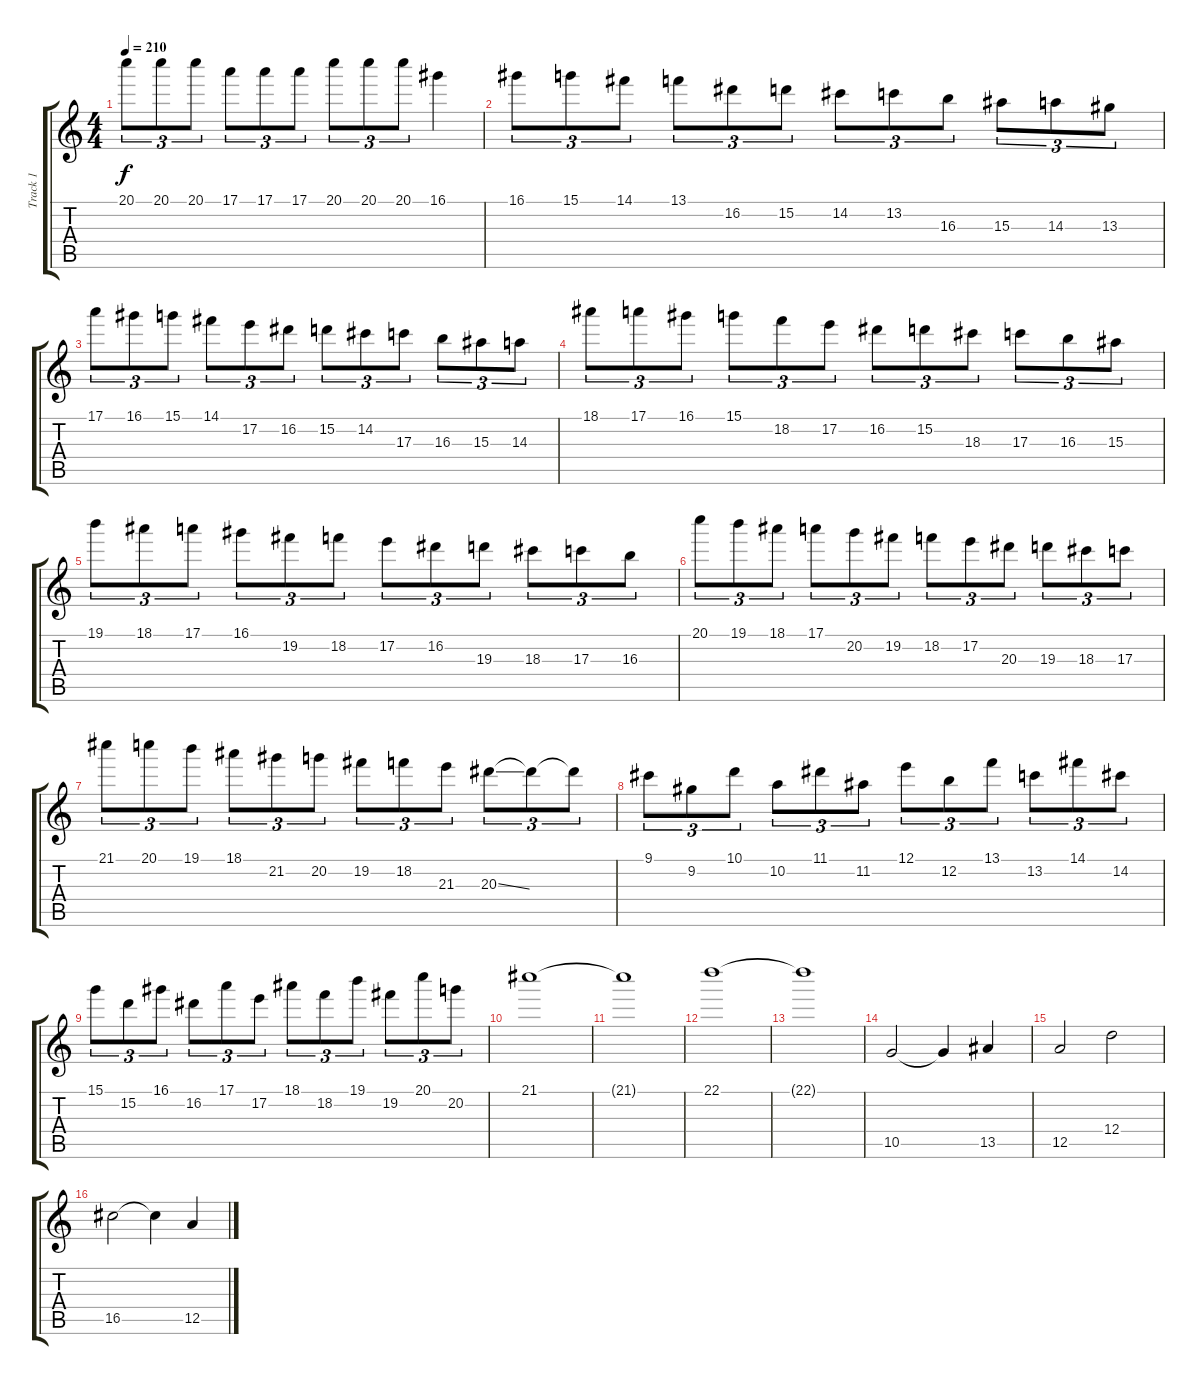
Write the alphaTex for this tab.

\track ("Track 1" "Track 1") {instrument overdrivenguitar}
\staff {score tabs}
\tuning (E4 B3 G3 D3 A2 D2) {hide}
\ts (4 4)
\tempo 210
\clef g2
\ks c
20.1.8{tu (3 2) dy f} 20.1.8{tu (3 2)} 20.1.8{tu (3 2)} 17.1.8{tu (3 2)} 17.1.8{tu (3 2)} 17.1.8{tu (3 2)} 20.1.8{tu (3 2)} 20.1.8{tu (3 2)} 20.1.8{tu (3 2)} 16.1.4 |
16.1.8{tu (3 2)} 15.1.8{tu (3 2)} 14.1.8{tu (3 2)} 13.1.8{tu (3 2)} 16.2.8{tu (3 2)} 15.2.8{tu (3 2)} 14.2.8{tu (3 2)} 13.2.8{tu (3 2)} 16.3.8{tu (3 2)} 15.3.8{tu (3 2)} 14.3.8{tu (3 2)} 13.3.8{tu (3 2)} |
17.1.8{tu (3 2)} 16.1.8{tu (3 2)} 15.1.8{tu (3 2)} 14.1.8{tu (3 2)} 17.2.8{tu (3 2)} 16.2.8{tu (3 2)} 15.2.8{tu (3 2)} 14.2.8{tu (3 2)} 17.3.8{tu (3 2)} 16.3.8{tu (3 2)} 15.3.8{tu (3 2)} 14.3.8{tu (3 2)} |
18.1.8{tu (3 2)} 17.1.8{tu (3 2)} 16.1.8{tu (3 2)} 15.1.8{tu (3 2)} 18.2.8{tu (3 2)} 17.2.8{tu (3 2)} 16.2.8{tu (3 2)} 15.2.8{tu (3 2)} 18.3.8{tu (3 2)} 17.3.8{tu (3 2)} 16.3.8{tu (3 2)} 15.3.8{tu (3 2)} |
19.1.8{tu (3 2)} 18.1.8{tu (3 2)} 17.1.8{tu (3 2)} 16.1.8{tu (3 2)} 19.2.8{tu (3 2)} 18.2.8{tu (3 2)} 17.2.8{tu (3 2)} 16.2.8{tu (3 2)} 19.3.8{tu (3 2)} 18.3.8{tu (3 2)} 17.3.8{tu (3 2)} 16.3.8{tu (3 2)} |
20.1.8{tu (3 2)} 19.1.8{tu (3 2)} 18.1.8{tu (3 2)} 17.1.8{tu (3 2)} 20.2.8{tu (3 2)} 19.2.8{tu (3 2)} 18.2.8{tu (3 2)} 17.2.8{tu (3 2)} 20.3.8{tu (3 2)} 19.3.8{tu (3 2)} 18.3.8{tu (3 2)} 17.3.8{tu (3 2)} |
21.1.8{tu (3 2)} 20.1.8{tu (3 2)} 19.1.8{tu (3 2)} 18.1.8{tu (3 2)} 21.2.8{tu (3 2)} 20.2.8{tu (3 2)} 19.2.8{tu (3 2)} 18.2.8{tu (3 2)} 21.3.8{tu (3 2)} 20.3{ss}.8{tu (3 2)} 20.3{t}.8{tu (3 2)} 20.3{t}.8{tu (3 2)} |
9.1.8{tu (3 2)} 9.2.8{tu (3 2)} 10.1.8{tu (3 2)} 10.2.8{tu (3 2)} 11.1.8{tu (3 2)} 11.2.8{tu (3 2)} 12.1.8{tu (3 2)} 12.2.8{tu (3 2)} 13.1.8{tu (3 2)} 13.2.8{tu (3 2)} 14.1.8{tu (3 2)} 14.2.8{tu (3 2)} |
15.1.8{tu (3 2)} 15.2.8{tu (3 2)} 16.1.8{tu (3 2)} 16.2.8{tu (3 2)} 17.1.8{tu (3 2)} 17.2.8{tu (3 2)} 18.1.8{tu (3 2)} 18.2.8{tu (3 2)} 19.1.8{tu (3 2)} 19.2.8{tu (3 2)} 20.1.8{tu (3 2)} 20.2.8{tu (3 2)} |
21.1.1 |
21.1{t}.1 |
22.1.1 |
22.1{t}.1 |
10.5.2 10.5{t}.4 13.5.4 |
12.5.2 12.4.2 |
16.5.2 16.5{t}.4 12.5.4
